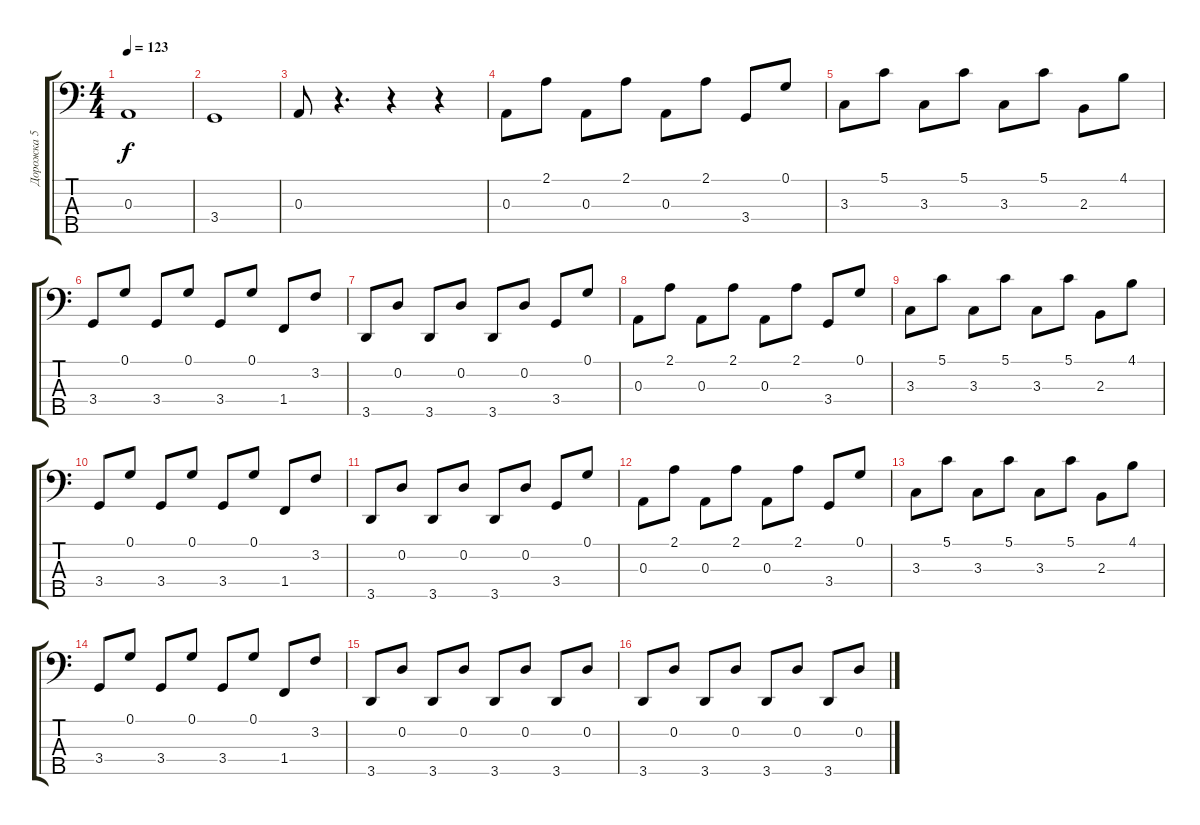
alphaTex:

\track ("Дорожка 5" "Дорожка 5") {instrument synthbass1}
\staff {score tabs}
\tuning (G2 D2 A1 E1 B0) {hide}
\ts (4 4)
\tempo 123
\clef f4
\ks c
0.3{t}.1{dy f} |
3.4.1 |
0.3.8 r.4{d} r.4 r.4 |
0.3.8 2.1.8 0.3.8 2.1.8 0.3.8 2.1.8 3.4.8 0.1.8 |
3.3.8 5.1.8 3.3.8 5.1.8 3.3.8 5.1.8 2.3.8 4.1.8 |
3.4.8 0.1.8 3.4.8 0.1.8 3.4.8 0.1.8 1.4.8 3.2.8 |
3.5.8 0.2.8 3.5.8 0.2.8 3.5.8 0.2.8 3.4.8 0.1.8 |
0.3.8 2.1.8 0.3.8 2.1.8 0.3.8 2.1.8 3.4.8 0.1.8 |
3.3.8 5.1.8 3.3.8 5.1.8 3.3.8 5.1.8 2.3.8 4.1.8 |
3.4.8 0.1.8 3.4.8 0.1.8 3.4.8 0.1.8 1.4.8 3.2.8 |
3.5.8 0.2.8 3.5.8 0.2.8 3.5.8 0.2.8 3.4.8 0.1.8 |
0.3.8 2.1.8 0.3.8 2.1.8 0.3.8 2.1.8 3.4.8 0.1.8 |
3.3.8 5.1.8 3.3.8 5.1.8 3.3.8 5.1.8 2.3.8 4.1.8 |
3.4.8 0.1.8 3.4.8 0.1.8 3.4.8 0.1.8 1.4.8 3.2.8 |
3.5.8 0.2.8 3.5.8 0.2.8 3.5.8 0.2.8 3.5.8 0.2.8 |
3.5.8 0.2.8 3.5.8 0.2.8 3.5.8 0.2.8 3.5.8 0.2.8
